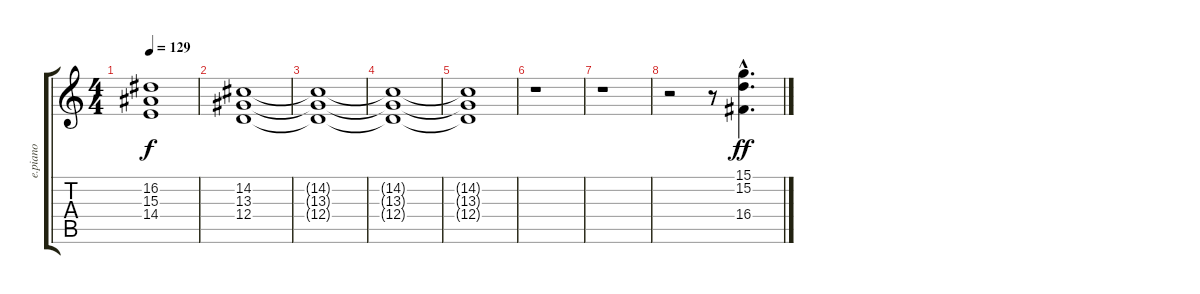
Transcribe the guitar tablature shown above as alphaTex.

\track ("e.piano " "e.piano ") {instrument electricpiano1}
\staff {score tabs}
\tuning (E4 B3 G3 D3 A2 E2) {hide}
\ts (4 4)
\tempo 129
\clef g2
\ks c
(16.2 15.3 14.4).1{dy f} |
(14.2 13.3 12.4).1 |
(14.2{t} 13.3{t} 12.4{t}).1 |
(14.2{t} 13.3{t} 12.4{t}).1 |
(14.2{t} 13.3{t} 12.4{t}).1 |
r.1 |
r.1 |
r.2 r.8 (15.1{hac} 15.2{hac} 16.4{hac}).4{d dy ff}
